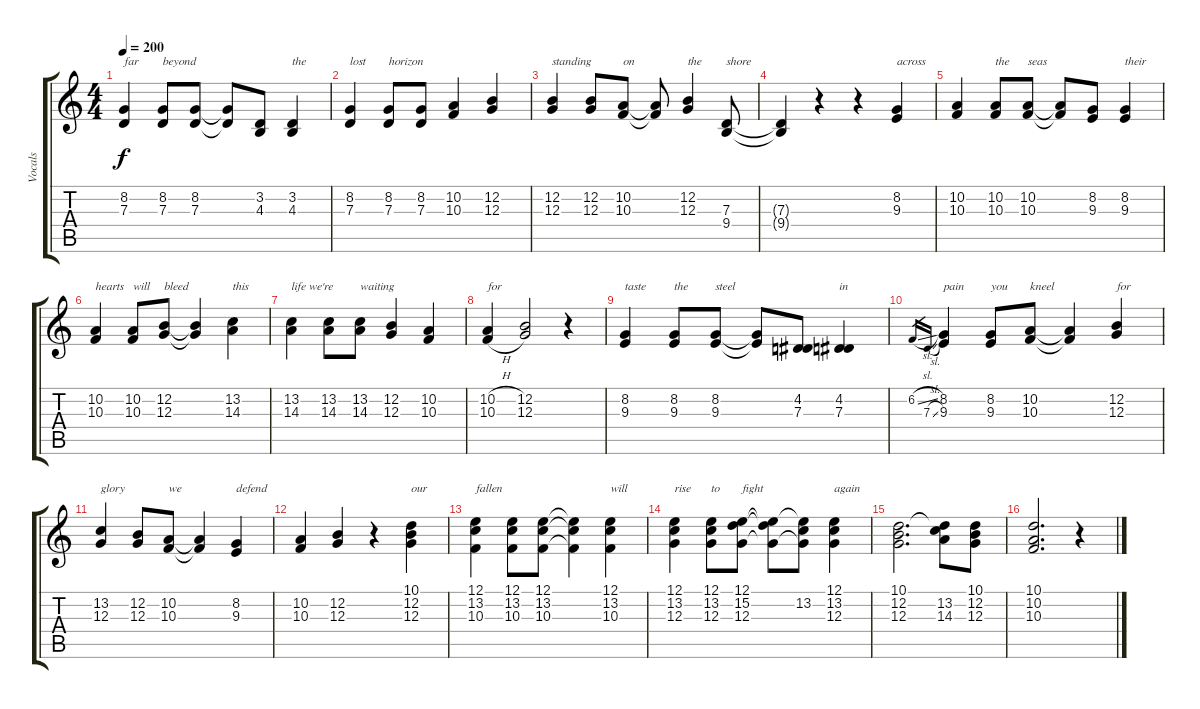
\track ("Vocals" "Vocals") {instrument lead1square}
\staff {score tabs}
\tuning (E4 B3 G3 D3 A2 E2) {hide}
\ts (4 4)
\tempo 200
\clef g2
\ks c
(8.2 7.3).4{txt "far" dy f} (8.2 7.3).8{txt "beyond"} (8.2 7.3).8 (8.2{t} 7.3{t}).8 (3.2 4.3).8 (3.2 4.3).4{txt "the"} |
(8.2 7.3).4{txt "lost"} (8.2 7.3).8{txt "horizon"} (8.2 7.3).8 (10.2 10.3).4 (12.2 12.3).4 |
(12.2 12.3).4{txt "standing"} (12.2 12.3).8 (10.2 10.3).8{txt "on"} (10.2{t} 10.3{t}).8 (12.2 12.3).4{txt "the"} (7.3 9.4).8{txt "shore"} |
(7.3{t} 9.4{t}).4 r.4 r.4 (8.2 9.3).4{txt "across"} |
(10.2 10.3).4 (10.2 10.3).8{txt "the"} (10.2 10.3).8{txt "seas"} (10.2{t} 10.3{t}).8 (8.2 9.3).8 (8.2 9.3).4{txt "their"} |
(10.2 10.3).4{txt "hearts"} (10.2 10.3).8{txt "will"} (12.2 12.3).8{txt "bleed"} (12.2{t} 12.3{t}).4 (13.2 14.3).4{txt "this"} |
(13.2 14.3).4{txt "life we're"} (13.2 14.3).8 (13.2 14.3).8{txt "waiting"} (12.2 12.3).4 (10.2 10.3).4 |
(10.2{h} 10.3{h}).4{txt "for"} (12.2 12.3).2 r.4 |
(8.2 9.3).4{txt "taste"} (8.2 9.3).8{txt "the"} (8.2 9.3).8{txt "steel"} (8.2{t} 9.3{t}).8 (4.2 7.3).8 (4.2 7.3).4{txt "in"} |
6.2{sl}.16{gr} 7.3{sl}.16{gr} (8.2 9.3).4{txt "pain"} (8.2 9.3).8{txt "you"} (10.2 10.3).8{txt "kneel"} (10.2{t} 10.3{t}).4 (12.2 12.3).4{txt "for"} |
(13.2 12.3).4{txt "glory"} (12.2 12.3).8 (10.2 10.3).8{txt "we"} (10.2{t} 10.3{t}).4 (8.2 9.3).4{txt "defend"} |
(10.2 10.3).4 (12.2 12.3).4 r.4 (10.1 12.2 12.3).4{txt "our"} |
(12.1 13.2 10.3).4{txt "fallen"} (12.1 13.2 10.3).8 (12.1 13.2 10.3).8 (12.1{t} 13.2{t} 10.3{t}).4 (12.1 13.2 10.3).4{txt "will"} |
(12.1 13.2 12.3).4{txt "rise"} (12.1 13.2 12.3).8{txt "to"} (12.1 15.2 12.3).8{txt "fight"} (12.1{t} 15.2{t} 12.3{t}).8 (12.1{t} 13.2 12.3{t}).8 (12.1 13.2 12.3).4{txt "again"} |
(10.1 12.2 12.3).2{d} (10.1{t} 13.2 14.3).8 (10.1 12.2 12.3).8 |
(10.1 10.2 10.3).2{d} r.4
